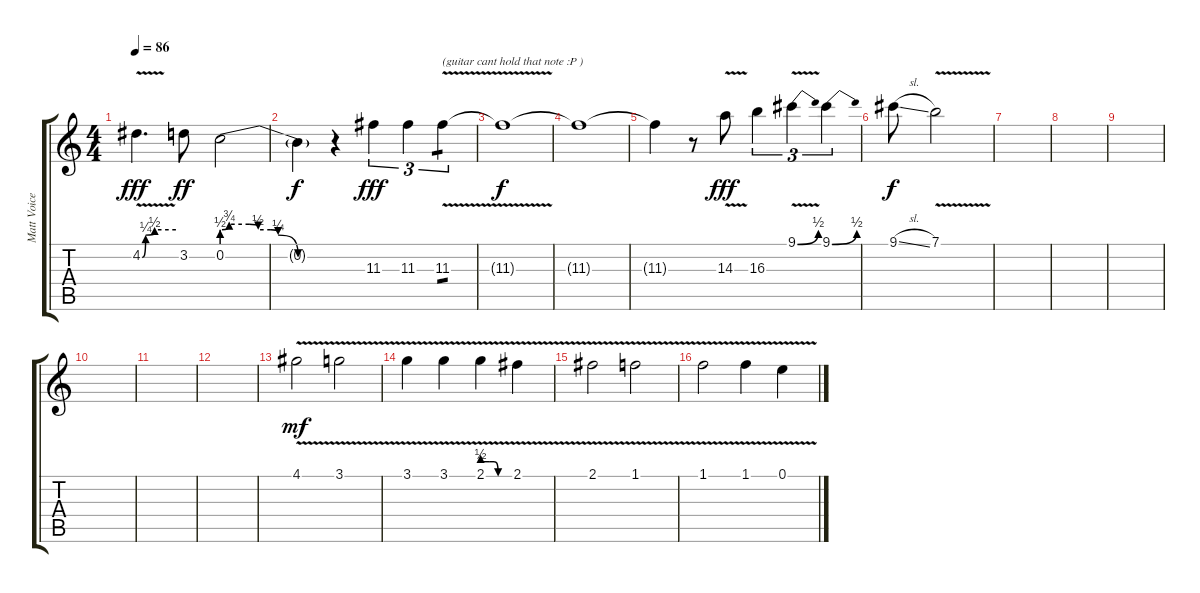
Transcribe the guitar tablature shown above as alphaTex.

\track ("Matt Voice" "Matt Voice") {instrument overdrivenguitar}
\staff {score tabs}
\tuning (E4 B3 G3 D3 A2 E2) {hide}
\ts (4 4)
\tempo 86
\clef g2
\ks c
4.2{be (custom 0 0 6 1 22 2 60 2) v}.4{d dy fff} 3.2.8{dy ff} 0.2{be (custom 0 2 4 3 15 3 20 2 27 2 31 1 42 0 60 0)}.2 |
0.2{t}.4{dy f} r.4 11.3.4{tu (3 2) dy fff} 11.3.4{tu (3 2)} 11.3{v}.4{tu (3 2) txt "(guitar cant hold that note :P )" tp 1} |
11.3{t}.1{dy f} |
11.3{t}.1 |
11.3{t}.4 r.8 14.3{v}.8{dy fff} 16.3.4{tu (3 2)} 9.1{be (bend 0 0 60 2) v}.4{tu (3 2)} 9.1{be (bend 0 0 60 2)}.4{tu (3 2)} |
9.1{sl}.8{dy f} 7.1{v}.2 |
|
|
|
|
|
|
4.1{v}.2{dy mf volume 9} 3.1{v}.2 |
3.1{v}.4 3.1{v}.4 2.1{be (custom 0 2 15 2 26 2 35 0 60 0) v}.4 2.1{v}.4 |
2.1{v}.2 1.1{v}.2 |
1.1{v}.2 1.1{v}.4 0.1{v}.4
